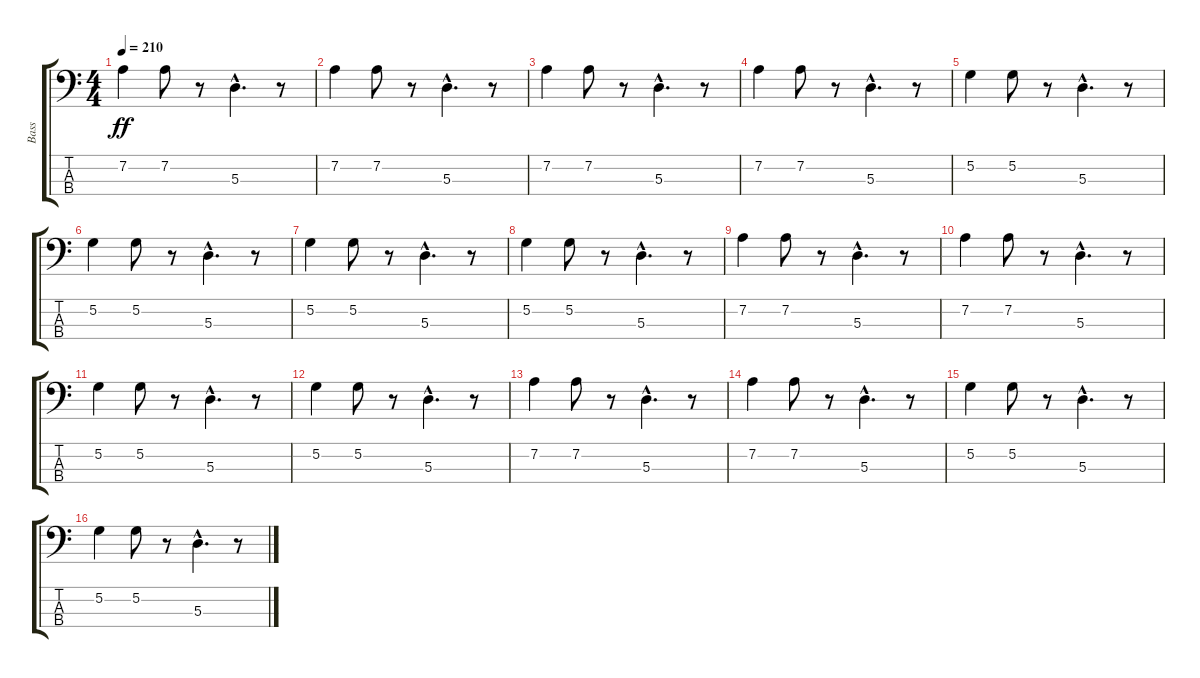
\track ("Bass" "Bass") {instrument electricbassfinger}
\staff {score tabs}
\tuning (G2 D2 A1 E1) {hide}
\ts (4 4)
\tempo 210
\clef f4
\ks c
7.2.4{dy ff} 7.2.8 r.8 5.3{hac}.4{d} r.8 |
7.2.4 7.2.8 r.8 5.3{hac}.4{d} r.8 |
7.2.4 7.2.8 r.8 5.3{hac}.4{d} r.8 |
7.2.4 7.2.8 r.8 5.3{hac}.4{d} r.8 |
5.2.4 5.2.8 r.8 5.3{hac}.4{d} r.8 |
5.2.4 5.2.8 r.8 5.3{hac}.4{d} r.8 |
5.2.4 5.2.8 r.8 5.3{hac}.4{d} r.8 |
5.2.4 5.2.8 r.8 5.3{hac}.4{d} r.8 |
7.2.4 7.2.8 r.8 5.3{hac}.4{d} r.8 |
7.2.4 7.2.8 r.8 5.3{hac}.4{d} r.8 |
5.2.4 5.2.8 r.8 5.3{hac}.4{d} r.8 |
5.2.4 5.2.8 r.8 5.3{hac}.4{d} r.8 |
7.2.4 7.2.8 r.8 5.3{hac}.4{d} r.8 |
7.2.4 7.2.8 r.8 5.3{hac}.4{d} r.8 |
5.2.4 5.2.8 r.8 5.3{hac}.4{d} r.8 |
5.2.4 5.2.8 r.8 5.3{hac}.4{d} r.8
